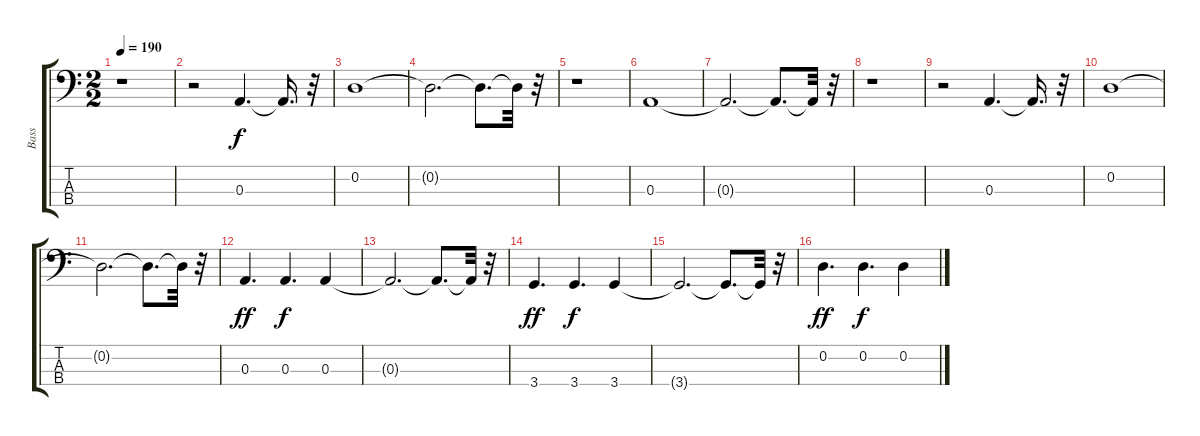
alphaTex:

\track ("Bass" "Bass") {instrument acousticbass}
\staff {score tabs}
\tuning (G2 D2 A1 E1) {hide}
\ts (2 2)
\tempo 190
\clef f4
\ks c
r.1{dy f} |
r.2 0.3.4{d volume 13} 0.3{t}.16{d} r.32 |
0.2.1 |
0.2{t}.2{d} 0.2{t}.8{d} 0.2{t}.32 r.32 |
r.1 |
0.3.1{volume 11} |
0.3{t}.2{d} 0.3{t}.8{d} 0.3{t}.32 r.32 |
r.1 |
r.2 0.3.4{d volume 13} 0.3{t}.16{d} r.32 |
0.2.1 |
0.2{t}.2{d} 0.2{t}.8{d} 0.2{t}.32 r.32 |
0.3.4{d dy ff volume 13} 0.3.4{d dy f} 0.3.4 |
0.3{t}.2{d} 0.3{t}.8{d} 0.3{t}.32 r.32 |
3.4.4{d dy ff volume 13} 3.4.4{d dy f} 3.4.4 |
3.4{t}.2{d} 3.4{t}.8{d} 3.4{t}.32 r.32 |
0.2.4{d dy ff volume 13} 0.2.4{d dy f} 0.2.4
